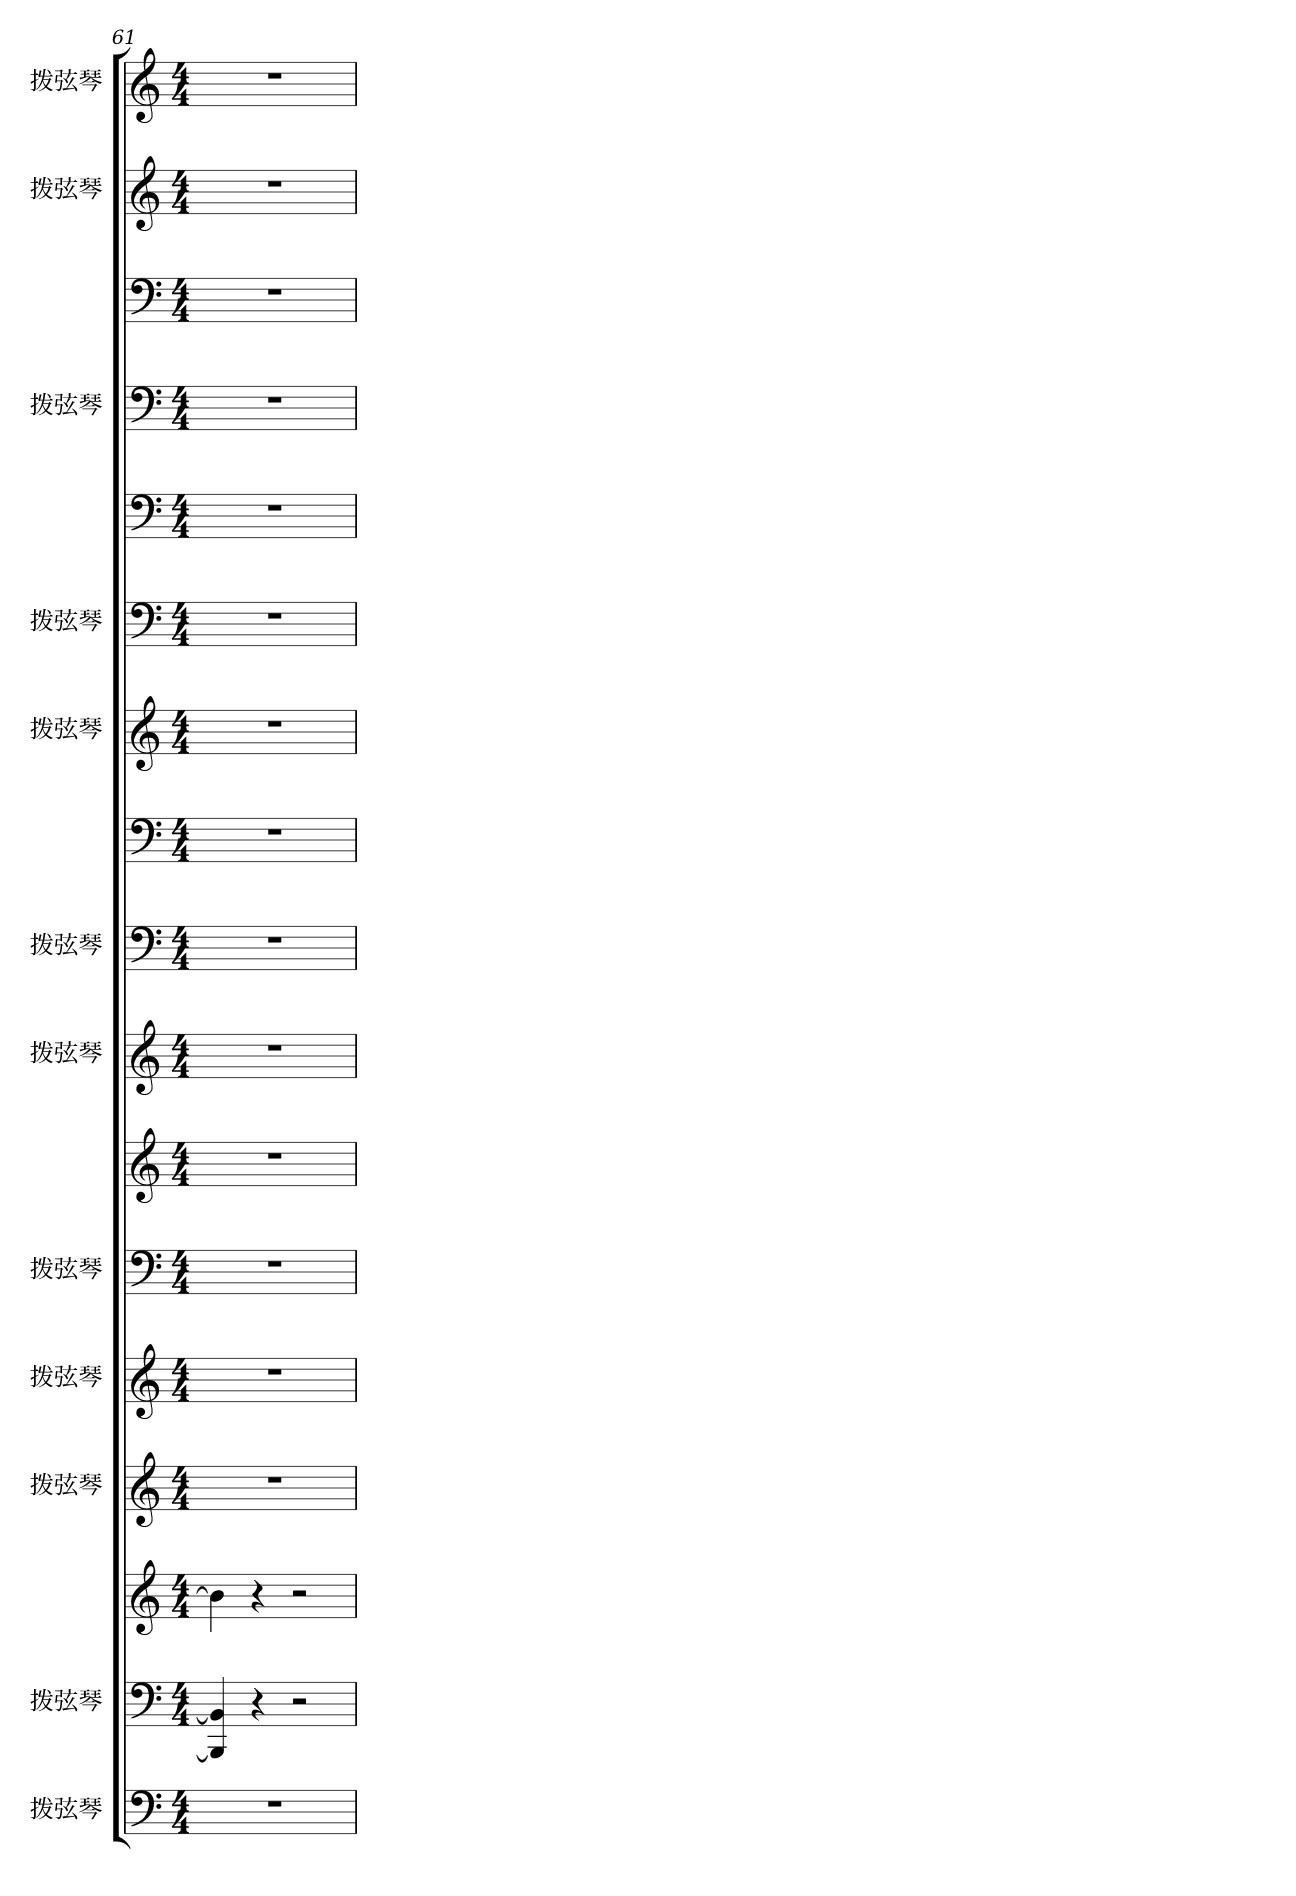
**kern	**kern	**kern	**kern	**kern	**kern	**kern	**kern	**kern	**kern	**kern	**kern	**kern	**kern	**kern	**kern	**kern
*part12	*part11	*part11	*part10	*part9	*part8	*part8	*part7	*part6	*part6	*part5	*part4	*part4	*part3	*part3	*part2	*part1
*staff17	*staff16	*staff15	*staff14	*staff13	*staff12	*staff11	*staff10	*staff9	*staff8	*staff7	*staff6	*staff5	*staff4	*staff3	*staff2	*staff1
*I"拨弦琴	*I"拨弦琴	*	*I"拨弦琴	*I"拨弦琴	*I"拨弦琴	*	*I"拨弦琴	*I"拨弦琴	*	*I"拨弦琴	*I"拨弦琴	*	*I"拨弦琴	*	*I"拨弦琴	*I"拨弦琴
*clefF4	*clefF4	*clefG2	*clefG2	*clefG2	*clefF4	*clefG2	*clefG2	*clefF4	*clefF4	*clefG2	*clefF4	*clefF4	*clefF4	*clefF4	*clefG2	*clefG2
*k[]	*k[]	*k[]	*k[]	*k[]	*k[]	*k[]	*k[]	*k[]	*k[]	*k[]	*k[]	*k[]	*k[]	*k[]	*k[]	*k[]
*M4/4	*M4/4	*M4/4	*M4/4	*M4/4	*M4/4	*M4/4	*M4/4	*M4/4	*M4/4	*M4/4	*M4/4	*M4/4	*M4/4	*M4/4	*M4/4	*M4/4
=61	=61	=61	=61	=61	=61	=61	=61	=61	=61	=61	=61	=61	=61	=61	=61	=61
1r	4BBB-/] 4BB-/]	4b-\]	1r	1r	1r	1r	1r	1r	1r	1r	1r	1r	1r	1r	1r	1r
.	4r	4r	.	.	.	.	.	.	.	.	.	.	.	.	.	.
.	2r	2r	.	.	.	.	.	.	.	.	.	.	.	.	.	.
=	=	=	=	=	=	=	=	=	=	=	=	=	=	=	=	=
*-	*-	*-	*-	*-	*-	*-	*-	*-	*-	*-	*-	*-	*-	*-	*-	*-
